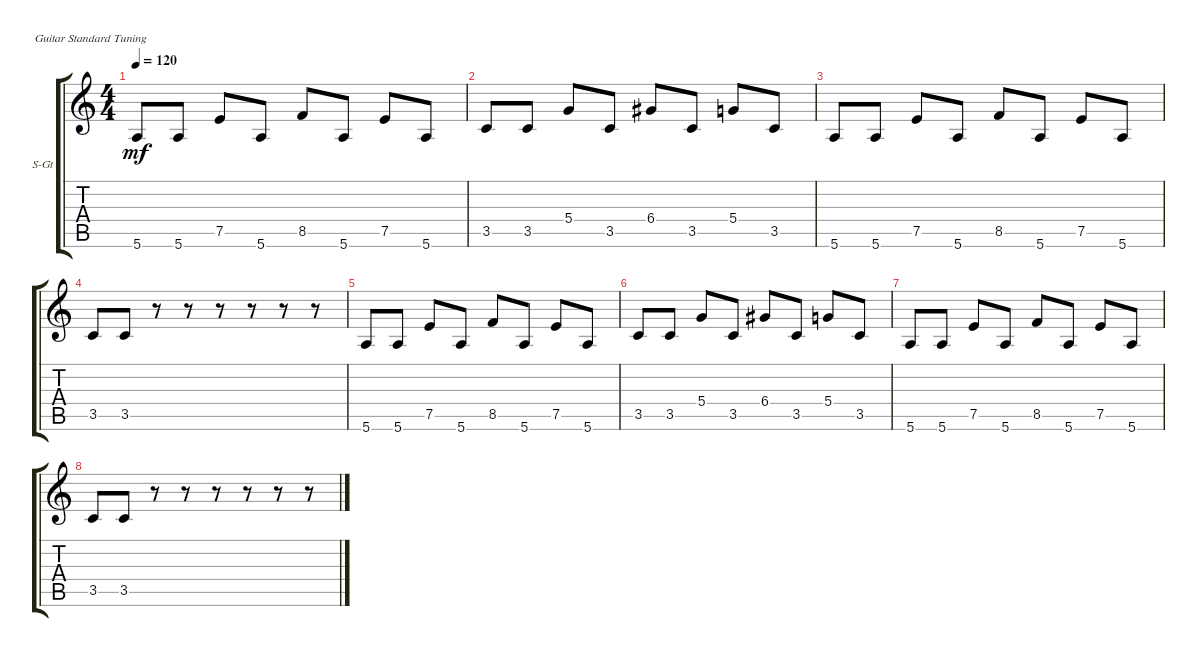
\defaultSystemsLayout 4
\bracketExtendMode groupsimilarinstruments
\firstSystemTrackNameOrientation horizontal
\otherSystemsTrackNameOrientation horizontal
\track ("Steel Guitar" "S-Gt") {instrument acousticguitarsteel}
\staff {score tabs}
\tuning (E4 B3 G3 D3 A2 E2)
\ts (4 4)
\tempo 120
\clef g2
\ks c
5.6.8{dy mf} 5.6.8 7.5.8 5.6.8 8.5.8 5.6.8 7.5.8 5.6.8 |
3.5.8 3.5.8 5.4.8 3.5.8 6.4.8 3.5.8 5.4.8 3.5.8 |
5.6.8 5.6.8 7.5.8 5.6.8 8.5.8 5.6.8 7.5.8 5.6.8 |
3.5.8 3.5.8 r.8 r.8 r.8 r.8 r.8 r.8 |
5.6.8 5.6.8 7.5.8 5.6.8 8.5.8 5.6.8 7.5.8 5.6.8 |
3.5.8 3.5.8 5.4.8 3.5.8 6.4.8 3.5.8 5.4.8 3.5.8 |
5.6.8 5.6.8 7.5.8 5.6.8 8.5.8 5.6.8 7.5.8 5.6.8 |
3.5.8 3.5.8 r.8 r.8 r.8 r.8 r.8 r.8
